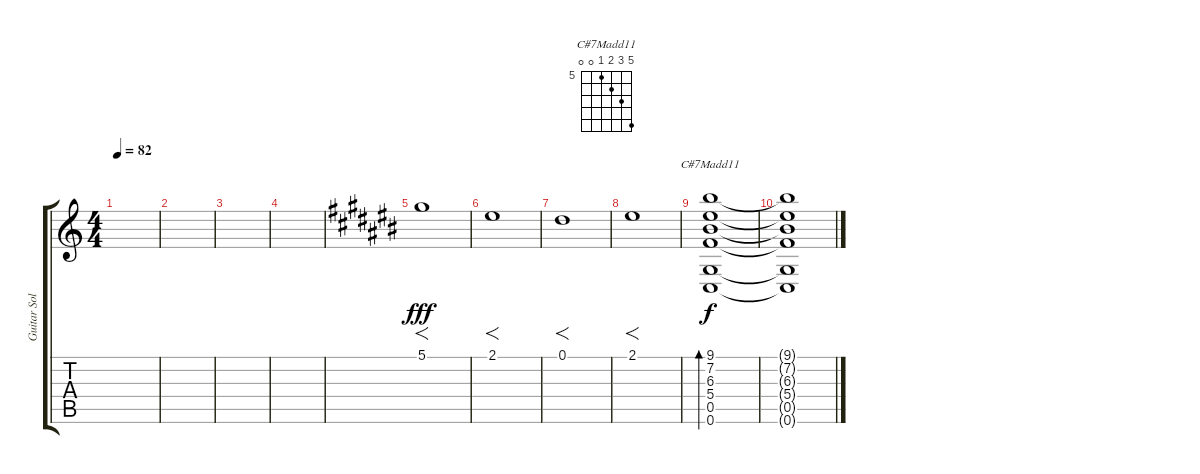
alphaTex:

\track ("Guitar Solo & Backwards Notes" "Guitar Sol") {instrument distortionguitar}
\staff {score tabs}
\tuning (Eb4 Bb3 Gb3 Db3 Ab2 Db2) {hide}
\chord ("C#7Madd11" 9 7 6 5 0 0) {firstfret 5}
\ts (4 4)
\tempo 82
\clef g2
\ks c
|
|
|
|
\ks c#
5.1.1{f dy fff volume 16 instrument electricguitarjazz} |
2.1.1{f} |
0.1.1{f} |
2.1.1{f} |
(9.1 7.2 6.3 5.4 0.5 0.6).1{bd 120 ch "C#7Madd11" dy f volume 10 instrument electricguitarclean} |
(9.1{t} 7.2{t} 6.3{t} 5.4{t} 0.5{t} 0.6{t}).1
